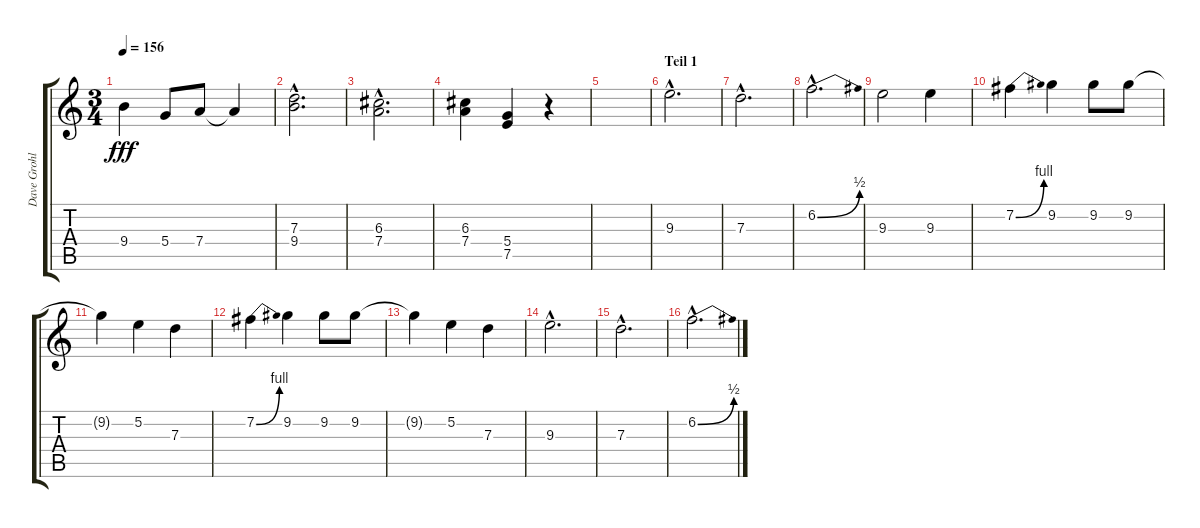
\track ("Dave Grohl" "Dave Grohl") {instrument electricguitarjazz}
\staff {score tabs}
\tuning (E4 B3 G3 D3 A2 E2) {hide}
\ts (3 4)
\tempo 156
\clef g2
\ks c
9.4.4{dy fff} 5.4.8 7.4.8 7.4{t}.4 |
(7.3{hac} 9.4{hac}).2{d} |
(6.3{hac} 7.4{hac}).2{d} |
(6.3 7.4).4 (5.4 7.5).4 r.4 |
|
\section ("" "Teil 1")
9.3{hac}.2{d} |
7.3{hac}.2{d} |
6.2{be (bend 0 0 60 2) hac}.2{d} |
9.3.2 9.3.4 |
7.2{be (bend 0 0 60 4)}.4 9.2.4 9.2.8 9.2.8 |
9.2{t}.4 5.2.4 7.3.4 |
7.2{be (bend 0 0 60 4)}.4 9.2.4 9.2.8 9.2.8 |
9.2{t}.4 5.2.4 7.3.4 |
9.3{hac}.2{d} |
7.3{hac}.2{d} |
6.2{be (bend 0 0 60 2) hac}.2{d}
